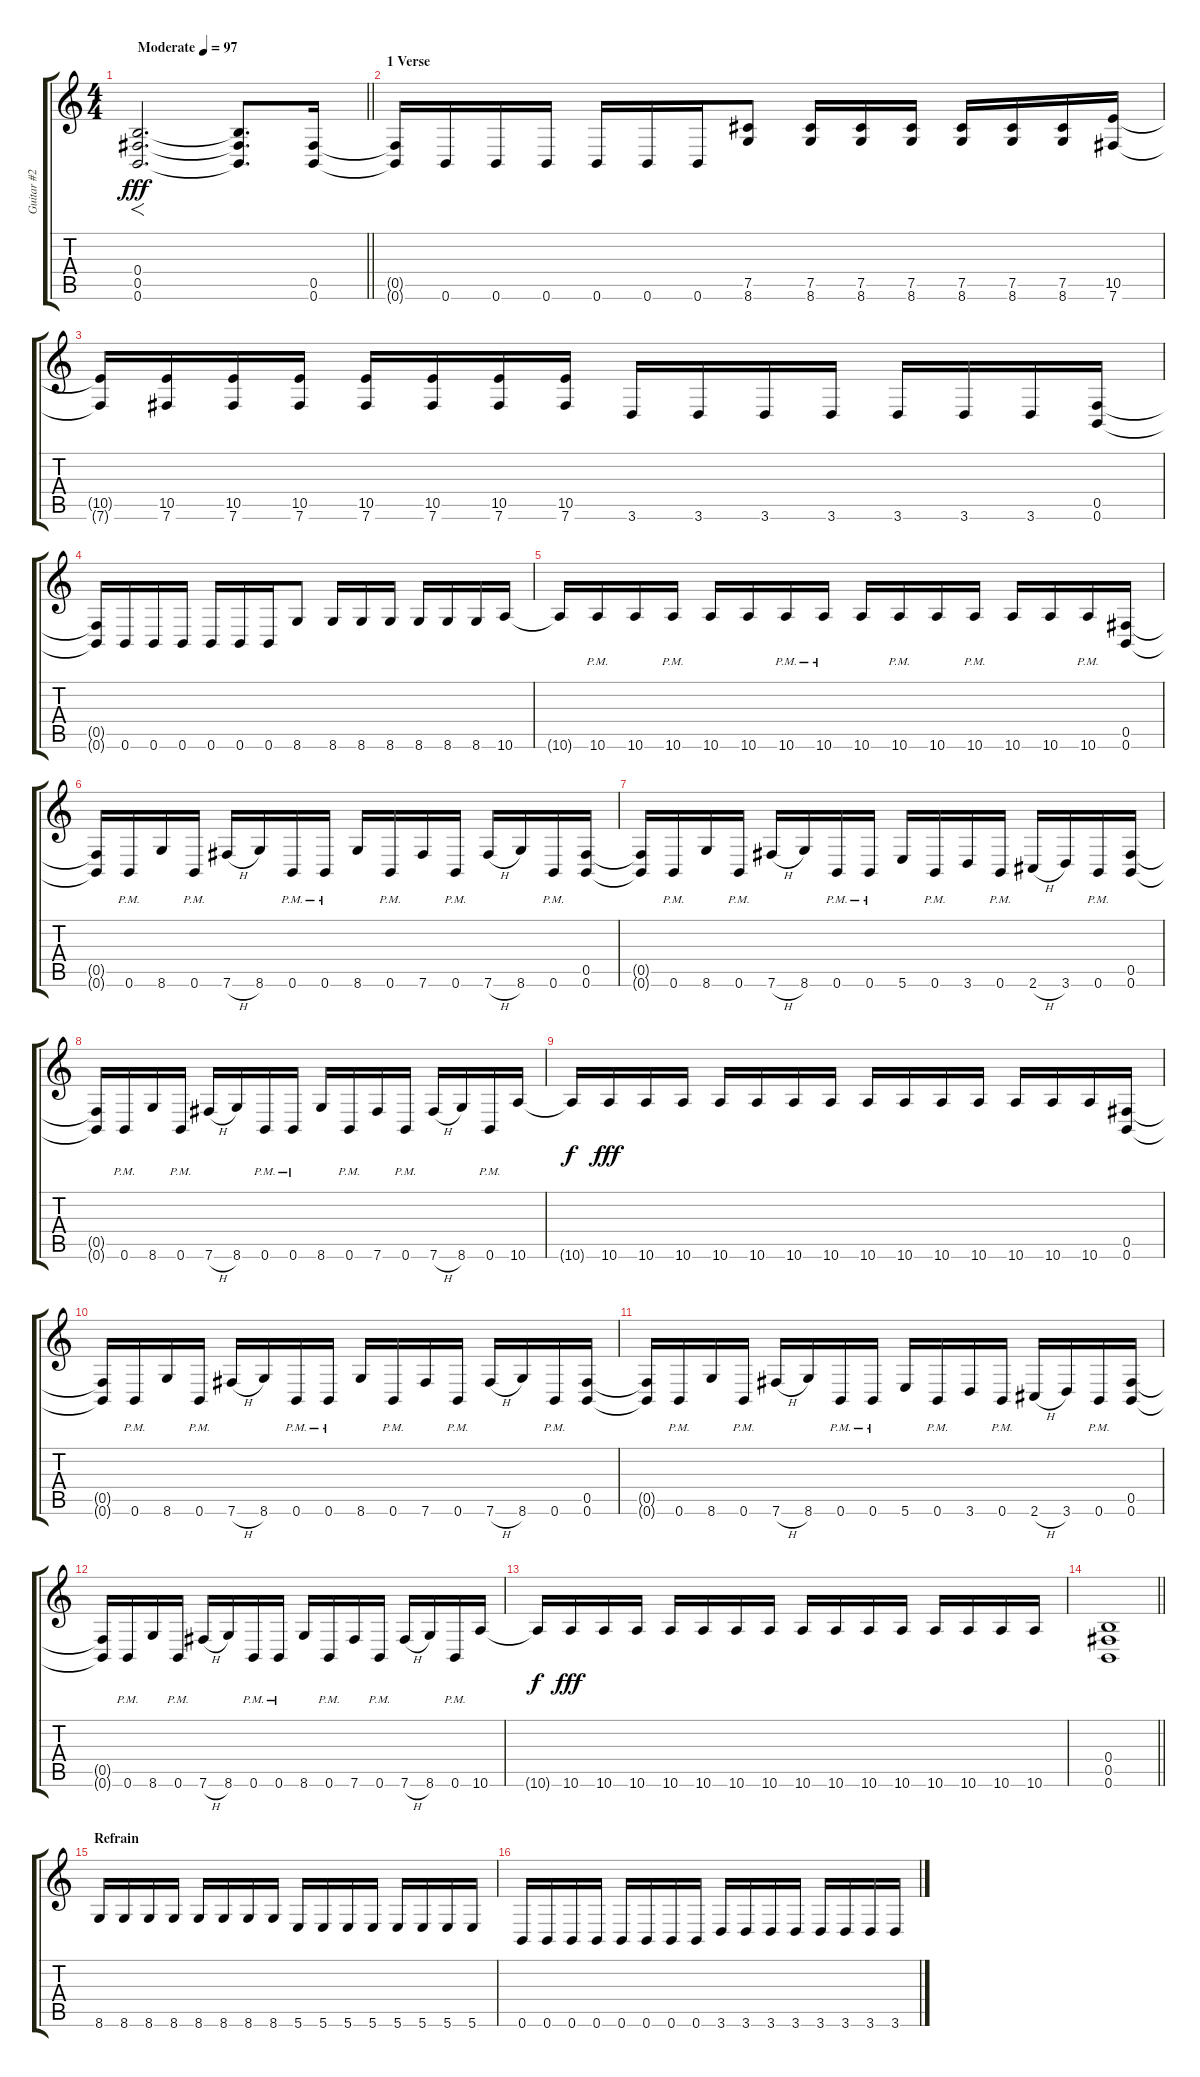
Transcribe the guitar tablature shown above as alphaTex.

\track ("Guitar #2" "Guitar #2") {instrument distortionguitar}
\staff {score tabs}
\tuning (Db4 Ab3 E3 B2 Gb2 B1) {hide}
\ts (4 4)
\tempo (97 "Moderate")
\clef g2
\barLineRight lightlight
\ks c
(0.4 0.5 0.6).2{f d dy fff instrument distortionguitar} (0.4{t} 0.5{t} 0.6{t}).8{d} (0.5 0.6).16 |
\section ("" "1 Verse")
(0.5{t} 0.6{t}).16 0.6.16 0.6.16 0.6.16 0.6.16 0.6.16 0.6.16 (7.5 8.6).8 (7.5 8.6).16 (7.5 8.6).16 (7.5 8.6).16 (7.5 8.6).16 (7.5 8.6).16 (7.5 8.6).16 (10.5 7.6).16 |
(10.5{t} 7.6{t}).16 (10.5 7.6).16 (10.5 7.6).16 (10.5 7.6).16 (10.5 7.6).16 (10.5 7.6).16 (10.5 7.6).16 (10.5 7.6).16 3.6.16 3.6.16 3.6.16 3.6.16 3.6.16 3.6.16 3.6.16 (0.5 0.6).16 |
(0.5{t} 0.6{t}).16 0.6.16 0.6.16 0.6.16 0.6.16 0.6.16 0.6.16 8.6.8 8.6.16 8.6.16 8.6.16 8.6.16 8.6.16 8.6.16 10.6.16 |
10.6{t}.16 10.6{pm}.16 10.6.16 10.6{pm}.16 10.6.16 10.6.16 10.6{pm}.16 10.6{pm}.16 10.6.16 10.6{pm}.16 10.6.16 10.6{pm}.16 10.6.16 10.6.16 10.6{pm}.16 (0.5 0.6).16 |
(0.5{t} 0.6{t}).16 0.6{pm}.16 8.6.16 0.6{pm}.16 7.6{h}.16 8.6.16 0.6{pm}.16 0.6{pm}.16 8.6.16 0.6{pm}.16 7.6.16 0.6{pm}.16 7.6{h}.16 8.6.16 0.6{pm}.16 (0.5 0.6).16 |
(0.5{t} 0.6{t}).16 0.6{pm}.16 8.6.16 0.6{pm}.16 7.6{h}.16 8.6.16 0.6{pm}.16 0.6{pm}.16 5.6.16 0.6{pm}.16 3.6.16 0.6{pm}.16 2.6{h}.16 3.6.16 0.6{pm}.16 (0.5 0.6).16 |
(0.5{t} 0.6{t}).16 0.6{pm}.16 8.6.16 0.6{pm}.16 7.6{h}.16 8.6.16 0.6{pm}.16 0.6{pm}.16 8.6.16 0.6{pm}.16 7.6.16 0.6{pm}.16 7.6{h}.16 8.6.16 0.6{pm}.16 10.6.16 |
10.6{t}.16{dy f} 10.6.16{dy fff} 10.6.16 10.6.16 10.6.16 10.6.16 10.6.16 10.6.16 10.6.16 10.6.16 10.6.16 10.6.16 10.6.16 10.6.16 10.6.16 (0.5 0.6).16 |
(0.5{t} 0.6{t}).16 0.6{pm}.16 8.6.16 0.6{pm}.16 7.6{h}.16 8.6.16 0.6{pm}.16 0.6{pm}.16 8.6.16 0.6{pm}.16 7.6.16 0.6{pm}.16 7.6{h}.16 8.6.16 0.6{pm}.16 (0.5 0.6).16 |
(0.5{t} 0.6{t}).16 0.6{pm}.16 8.6.16 0.6{pm}.16 7.6{h}.16 8.6.16 0.6{pm}.16 0.6{pm}.16 5.6.16 0.6{pm}.16 3.6.16 0.6{pm}.16 2.6{h}.16 3.6.16 0.6{pm}.16 (0.5 0.6).16 |
(0.5{t} 0.6{t}).16 0.6{pm}.16 8.6.16 0.6{pm}.16 7.6{h}.16 8.6.16 0.6{pm}.16 0.6{pm}.16 8.6.16 0.6{pm}.16 7.6.16 0.6{pm}.16 7.6{h}.16 8.6.16 0.6{pm}.16 10.6.16 |
10.6{t}.16{dy f} 10.6.16{dy fff} 10.6.16 10.6.16 10.6.16 10.6.16 10.6.16 10.6.16 10.6.16 10.6.16 10.6.16 10.6.16 10.6.16 10.6.16 10.6.16 10.6.16 |
\barLineRight lightlight
(0.4 0.5 0.6).1 |
\section ("" "Refrain")
8.6.16 8.6.16 8.6.16 8.6.16 8.6.16 8.6.16 8.6.16 8.6.16 5.6.16 5.6.16 5.6.16 5.6.16 5.6.16 5.6.16 5.6.16 5.6.16 |
0.6.16 0.6.16 0.6.16 0.6.16 0.6.16 0.6.16 0.6.16 0.6.16 3.6.16 3.6.16 3.6.16 3.6.16 3.6.16 3.6.16 3.6.16 3.6.16
